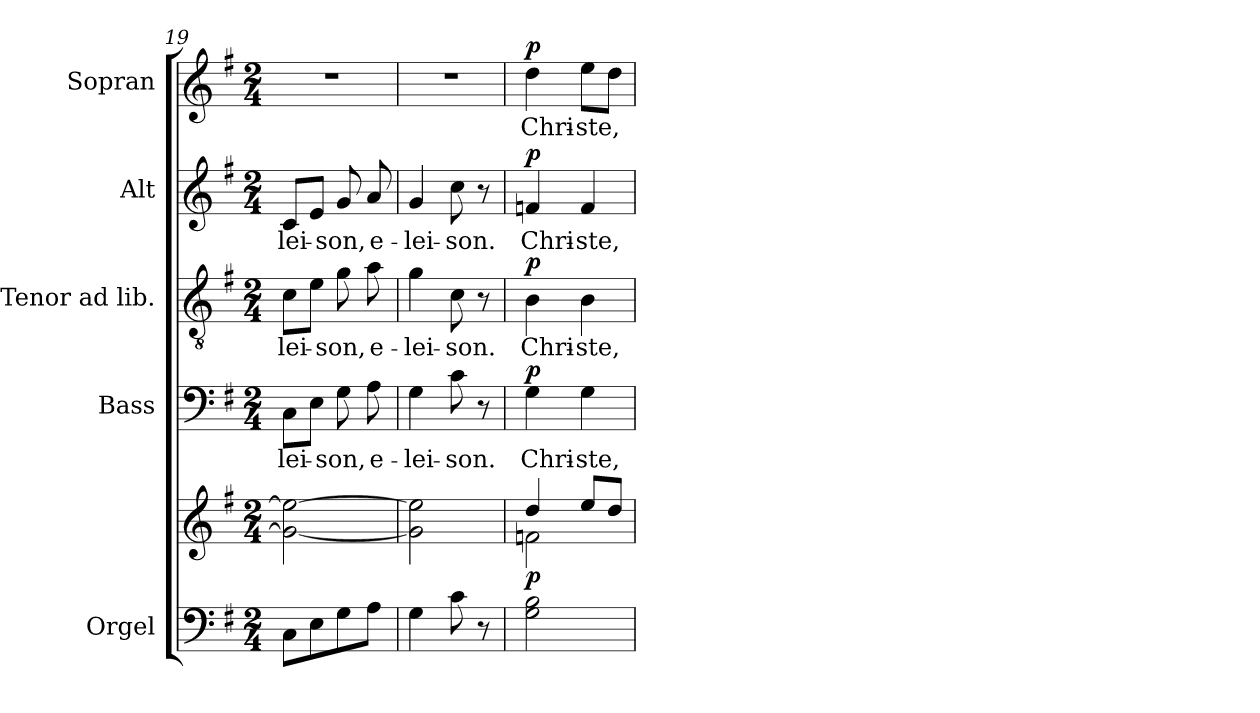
**kern	**kern	**dynam	**kern	**text	**dynam	**kern	**text	**dynam	**kern	**text	**dynam	**kern	**text	**dynam
*part5	*part5	*part5	*part4	*part4	*part4	*part3	*part3	*part3	*part2	*part2	*part2	*part1	*part1	*part1
*staff6	*staff5	*staff5/6	*staff4	*staff4	*staff4	*staff3	*staff3	*staff3	*staff2	*staff2	*staff2	*staff1	*staff1	*staff1
*I"Orgel	*	*	*I"Bass	*	*	*I"Tenor ad lib.	*	*	*I"Alt	*	*	*I"Sopran	*	*
*I'Org.	*	*	*I'B.	*	*	*I'T.	*	*	*I'A.	*	*	*I'S.	*	*
*clefF4	*clefG2	*	*clefF4	*	*	*clefGv2	*	*	*clefG2	*	*	*clefG2	*	*
*k[f#]	*k[f#]	*	*k[f#]	*	*	*k[f#]	*	*	*k[f#]	*	*	*k[f#]	*	*
*G:	*G:	*	*G:	*	*	*G:	*	*	*G:	*	*	*G:	*	*
*M2/4	*M2/4	*	*M2/4	*	*	*M2/4	*	*	*M2/4	*	*	*M2/4	*	*
=19	=19	=19	=19	=19	=19	=19	=19	=19	=19	=19	=19	=19	=19	=19
!	!	!	!	!LO:LY:b	!	!	!LO:LY:b	!	!	!LO:LY:b	!	!	!	!
8C\L	2g\_ 2ee\_	.	8C\L	-lei-	.	8c\L	-lei-	.	8c/L	-lei-	.	2r	.	.
8E\	.	.	8E\J	.	.	8e\J	.	.	8e/J	.	.	.	.	.
!	!	!	!	!LO:LY:b	!	!	!LO:LY:b	!	!	!LO:LY:b	!	!	!	!
8G\	.	.	8G\	-son,	.	8g\	-son,	.	8g/	-son,	.	.	.	.
!	!	!	!	!LO:LY:b	!	!	!LO:LY:b	!	!	!LO:LY:b	!	!	!	!
8A\J	.	.	8A\	e-	.	8a\	e-	.	8a/	e-	.	.	.	.
!!LO:LB:g=z
=20	=20	=20	=20	=20	=20	=20	=20	=20	=20	=20	=20	=20	=20	=20
!	!	!	!	!LO:LY:b	!	!	!LO:LY:b	!	!	!LO:LY:b	!	!	!	!
4G\	2g\] 2ee\]	.	4G\	-lei-	.	4g\	-lei-	.	4g/	-lei-	.	2r	.	.
!	!	!	!	!LO:LY:b	!	!	!LO:LY:b	!	!	!LO:LY:b	!	!	!	!
8c\	.	.	8c\	-son.	.	8c\	-son.	.	8cc\	-son.	.	.	.	.
8r	.	.	8r	.	.	8r	.	.	8r	.	.	.	.	.
=21	=21	=21	=21	=21	=21	=21	=21	=21	=21	=21	=21	=21	=21	=21
*	*^	*	*	*	*	*	*	*	*	*	*	*	*	*
!	!	!	!LO:DY:b	!	!LO:LY:b	!LO:DY:a	!	!LO:LY:b	!LO:DY:a	!	!LO:LY:b	!LO:DY:a	!	!LO:LY:b	!LO:DY:a
2G\ 2B\	4dd/	2fn\	p	4G\	Chri-	p	4B\	Chri-	p	4fn/	Chri-	p	4dd\	Chri-	p
!	!	!	!	!	!LO:LY:b	!	!	!LO:LY:b	!	!	!LO:LY:b	!	!	!LO:LY:b	!
.	8ee/L	.	.	4G\	-ste,	.	4B\	-ste,	.	4f/	-ste,	.	8ee\L	-ste,	.
.	8dd/J	.	.	.	.	.	.	.	.	.	.	.	8dd\J	.	.
*	*v	*v	*	*	*	*	*	*	*	*	*	*	*	*	*
=	=	=	=	=	=	=	=	=	=	=	=	=	=	=
*-	*-	*-	*-	*-	*-	*-	*-	*-	*-	*-	*-	*-	*-	*-
